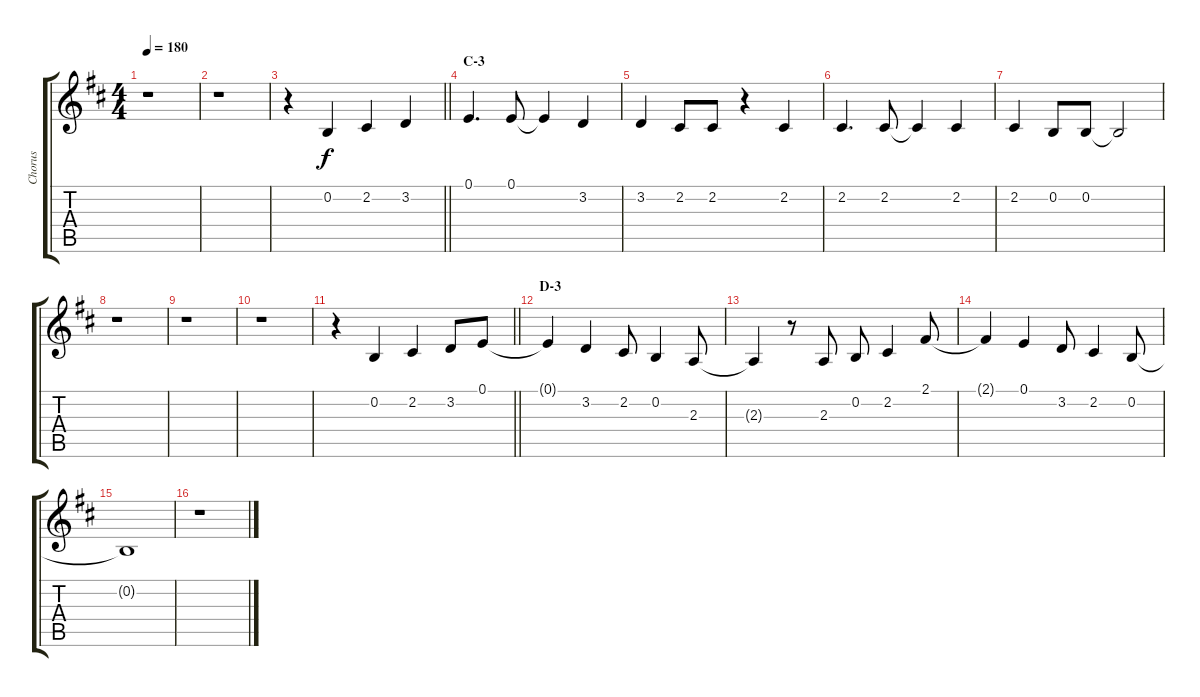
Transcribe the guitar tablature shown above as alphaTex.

\track ("Chorus" "Chorus") {instrument voiceoohs}
\staff {score tabs}
\tuning (E4 B3 G3 D3 A2 E2) {hide}
\ts (4 4)
\tempo 180
\clef g2
\ks d
r.1{dy f} |
r.1 |
\barLineRight lightlight
r.4 0.2.4 2.2.4 3.2.4 |
\section ("" "C-3")
0.1.4{d} 0.1.8 0.1{t}.4 3.2.4 |
3.2.4 2.2.8 2.2.8 r.4 2.2.4 |
2.2.4{d} 2.2.8 2.2{t}.4 2.2.4 |
2.2.4 0.2.8 0.2.8 0.2{t}.2 |
r.1 |
r.1 |
r.1 |
\barLineRight lightlight
r.4 0.2.4 2.2.4 3.2.8 0.1.8 |
\section ("" "D-3")
0.1{t}.4 3.2.4 2.2.8 0.2.4 2.3.8 |
2.3{t}.4 r.8 2.3.8 0.2.8 2.2.4 2.1.8 |
2.1{t}.4 0.1.4 3.2.8 2.2.4 0.2.8 |
0.2{t}.1 |
r.1
